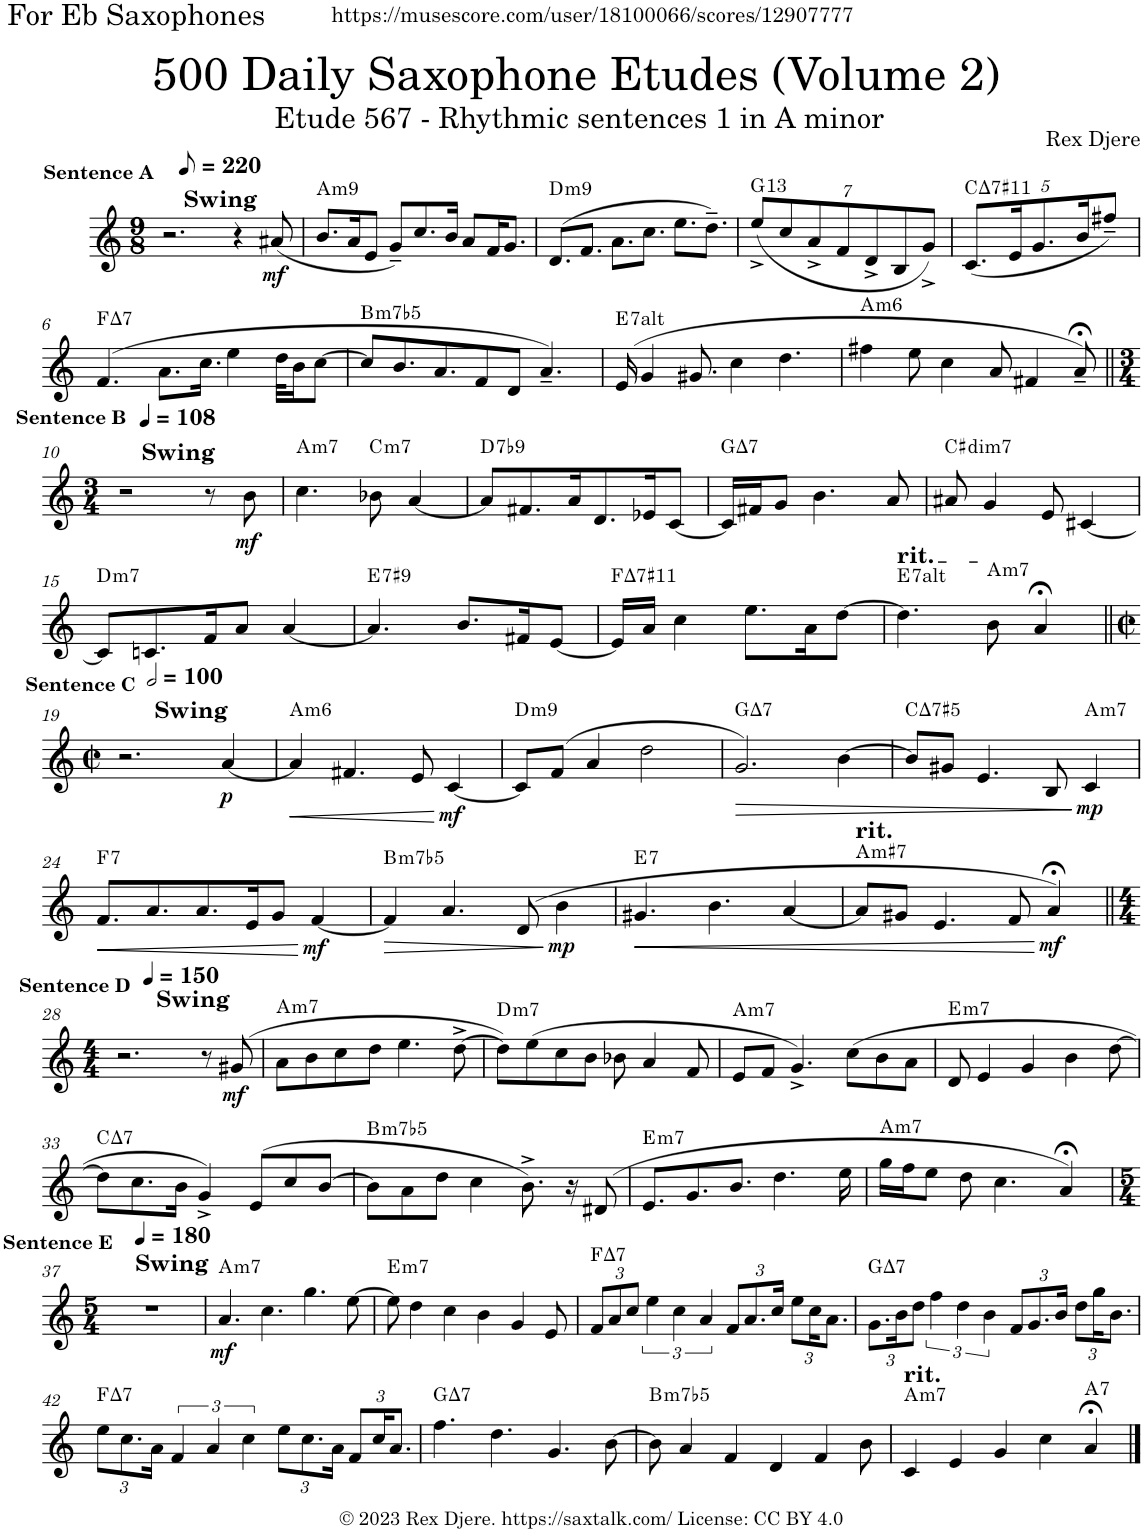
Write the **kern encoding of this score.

**kern	**dynam	**harte
*part1	*part1	*part1
*staff1	*staff1	*
*I"Alto Saxophone	*	*
*I'A. Sax.	*	*
*clefG2	*	*
*Trd5c9	*	*
*k[]	*	*
*M9/8	*	*
*MM110	*	*
=1	=1	=1
!LO:TX:a:B:t=Swing	!	!
!LO:TX:a:B:t=Sentence A	!	!
2.r	.	.
4r	.	.
!	!LO:DY:b	!
(8a#X/	mf	.
=2	=2	=2
!	!	!LO:H:kt=m9
8.b/L	.	A:min9
16a/K	.	.
8e/J	.	.
8g~/L)	.	.
8.cc/	.	.
16b/Jk	.	.
8a/L	.	.
16f/K	.	.
8.g/J	.	.
=3	=3	=3
!	!	!LO:H:kt=m9
(8.d/L	.	D:min9
8.f/J	.	.
8.a\L	.	.
8.cc\J	.	.
8.ee\L	.	.
8.dd~\J)	.	.
=4	=4	=4
*Xbrackettup	*	*
!	!	!LO:H:kt=13
(56%9ee^/L	.	G:9(11,13)
56%9cc/	.	.
56%9a^/	.	.
56%9f/	.	.
56%9d^/	.	.
56%9B/	.	.
56%9g^/J)	.	.
=5	=5	=5
!	!	!LO:H:kt=7
(40%9.c/L	.	C:maj7(#11)
80%9e/K	.	.
40%9.g/	.	.
80%9b/K	.	.
40%9ff#X~/J)	.	.
!!LO:LB:g=z
=6	=6	=6
!	!	!LO:H:kt=7
(4.f/	.	F:maj7
8.a\L	.	.
16.cc\Jk	.	.
4ee\	.	.
32dd\KLL	.	.
16b\J	.	.
[8cc\J	.	.
=7	=7	=7
!	!	!LO:H:kt=m7b5
8cc/L]	.	B:hdim7
8.b/	.	.
8.a/	.	.
8f/	.	.
8d/J	.	.
4.a~/)	.	.
=8	=8	=8
!	!	!LO:H:kt=7
(16e/	.	E:(3,b5,#5,b7,b9,#9)
4g/	.	.
8.g#X/	.	.
4cc\	.	.
4.dd\	.	.
=9	=9	=9
!	!	!LO:H:kt=m6
4ff#X\	.	A:min6
8ee\	.	.
4cc\	.	.
8a/	.	.
4f#X/	.	.
8a;<~/)	.	.
!!LO:LB:g=z
=10||	=10||	=10||
*M3/4	*	*
*MM108	*	*
!LO:TX:a:B:t=Sentence B	!	!
!LO:TX:a:B:t=Swing	!	!
2r	.	.
8r	.	.
!	!LO:DY:b	!
8b\	mf	.
=11	=11	=11
!	!	!LO:H:kt=m7
4.cc\	.	A:min7
!	!	!LO:H:kt=m7
8b-X\	.	C:min7
[4a/	.	.
=12	=12	=12
!	!	!LO:H:kt=7
8a/L]	.	D:7(b9)
8.f#X/	.	.
16a/K	.	.
8.d/	.	.
16e-X/K	.	.
[8c/J	.	.
=13	=13	=13
!	!	!LO:H:kt=7
16c/LL]	.	G:maj7
16f#X/J	.	.
8g/J	.	.
4.b\	.	.
8a/	.	.
=14	=14	=14
!	!	!LO:H:kt=dim7
8a#X/	.	C#:dim7
4g/	.	.
8e/	.	.
[4c#X/	.	.
!!LO:LB:g=z
=15	=15	=15
!	!	!LO:H:kt=m7
8c#/L]	.	D:min7
8.cn/	.	.
16f/K	.	.
8a/J	.	.
[4a/	.	.
=16	=16	=16
!	!	!LO:H:kt=7
4.a/]	.	E:7(#9)
8.b/L	.	.
16f#X/K	.	.
[8e/J	.	.
=17	=17	=17
!	!	!LO:H:kt=7
16e/LL]	.	F:maj7(#11)
16a/JJ	.	.
4cc\	.	.
8.ee\L	.	.
16a\K	.	.
[8dd\J	.	.
=18	=18	=18
!LO:TX:a:t=rit.	!	!LO:H:kt=7
4.dd\]	.	E:(3,b5,#5,b7,b9,#9)
!	!	!LO:H:kt=m7
8b\	.	A:min7
4a;</	.	.
!!LO:LB:g=z
=19||	=19||	=19||
*M2/2	*	*
*met(c|)	*	*
*MM200	*	*
!LO:TX:a:B:t=Sentence C	!	!
!LO:TX:a:B:t=Swing	!	!
2.r	.	.
!	!LO:DY:b	!
[4a/	p	.
=20	=20	=20
!	!LO:HP:b	!LO:H:kt=m6
4a/]	<	A:min6
4.f#X/	.	.
8e/	.	.
!	!LO:DY:n=1:b	!
[4c/	[ mf	.
=21	=21	=21
!	!	!LO:H:kt=m9
8c/L]	.	D:min9
(8f/J	.	.
4a/	.	.
2dd\	.	.
=22	=22	=22
!	!LO:HP:b	!LO:H:kt=7
2.g/)	>	G:maj7
[4b\	.	.
=23	=23	=23
!	!	!LO:H:kt=7
8b/L]	.	C:(3,#5,7)
8g#X/J	.	.
4.e/	.	.
8B/	.	.
!	!LO:DY:n=1:b	!LO:H:kt=m7
4c/	] mp	A:min7
!!LO:LB:g=z
=24	=24	=24
!	!LO:HP:b	!LO:H:kt=7
8.f/L	<	F:7
8.a/	.	.
8.a/	.	.
16e/K	.	.
8g/J	.	.
!	!LO:DY:n=1:b	!
[4f/	[ mf	.
=25	=25	=25
!	!LO:HP:b	!LO:H:kt=m7b5
4f/]	>	B:hdim7
4.a/	.	.
(8d/	.	.
!	!LO:DY:n=1:b	!
4b\	] mp	.
=26	=26	=26
!	!LO:HP:b	!LO:H:kt=7
4.g#X/	<	E:7
4.b\	.	.
[4a/	.	.
=27	=27	=27
!LO:TX:a:t=rit.	!	!LO:H:kt=m
8a/L]	.	A:min(#7)
8g#X/J	.	.
4.e/	.	.
8f/	.	.
!	!LO:DY:n=1:b	!
4a;</)	[ mf	.
!!LO:LB:g=z
=28||	=28||	=28||
*M4/4	*	*
*MM150	*	*
!LO:TX:a:B:t=Sentence D	!	!
!LO:TX:a:B:t=Swing	!	!
2.r	.	.
8r	.	.
!	!LO:DY:b	!
(8g#X/	mf	.
=29	=29	=29
!	!	!LO:H:kt=m7
8a\L	.	A:min7
8b\	.	.
8cc\	.	.
8dd\J	.	.
4.ee\	.	.
[8dd^\	.	.
=30	=30	=30
!	!	!LO:H:kt=m7
8dd\L])	.	D:min7
(8ee\	.	.
8cc\	.	.
8b\J	.	.
8b-X\	.	.
4a/	.	.
8f/	.	.
=31	=31	=31
!	!	!LO:H:kt=m7
8e/L	.	A:min7
8f/J	.	.
4.g^/)	.	.
(8cc\L	.	.
8b\	.	.
8a\J	.	.
=32	=32	=32
!	!	!LO:H:kt=m7
8d/	.	E:min7
4e/	.	.
4g/	.	.
4b\	.	.
[8dd\	.	.
!!LO:LB:g=z
=33	=33	=33
!	!	!LO:H:kt=7
8dd\L]	.	C:maj7
8.cc\	.	.
16b\Jk	.	.
4g^/)	.	.
(8e/L	.	.
8cc/	.	.
[8b/J	.	.
=34	=34	=34
!	!	!LO:H:kt=m7b5
8b\L]	.	B:hdim7
8a\	.	.
8dd\J	.	.
4cc\	.	.
8.b^\)	.	.
16r	.	.
(8d#X/	.	.
=35	=35	=35
!	!	!LO:H:kt=m7
8.e/L	.	E:min7
8.g/	.	.
8.b/J	.	.
4.dd\	.	.
16ee\	.	.
=36	=36	=36
!	!	!LO:H:kt=m7
16gg\LL	.	A:min7
16ff\J	.	.
8ee\J	.	.
8dd\	.	.
4.cc\	.	.
4a;</)	.	.
!!LO:LB:g=z
=37	=37	=37
*M5/4	*	*
*MM180	*	*
!LO:TX:a:B:t=Sentence E	!	!
!LO:TX:a:B:t=Swing	!	!
4%5r	.	.
=38	=38	=38
!	!LO:DY:b	!LO:H:kt=m7
4.a/	mf	A:min7
4.cc\	.	.
4.gg\	.	.
[8ee\	.	.
=39	=39	=39
!	!	!LO:H:kt=m7
8ee\]	.	E:min7
4dd\	.	.
4cc\	.	.
4b\	.	.
4g/	.	.
8e/	.	.
=40	=40	=40
!	!	!LO:H:kt=7
12f/L	.	F:maj7
12a/	.	.
12cc/J	.	.
*brackettup	*	*
6ee\	.	.
6cc\	.	.
6a/	.	.
*Xbrackettup	*	*
12f/L	.	.
12.a/	.	.
24cc/Jk	.	.
12ee\L	.	.
24cc\K	.	.
12.a\J	.	.
=41	=41	=41
!	!	!LO:H:kt=7
12.g\L	.	G:maj7
24b\K	.	.
12dd\J	.	.
*brackettup	*	*
6ff\	.	.
6dd\	.	.
6b\	.	.
*Xbrackettup	*	*
12f/L	.	.
12.g/	.	.
24b/Jk	.	.
12dd\L	.	.
24gg\K	.	.
12.b\J	.	.
!!LO:LB:g=z
=42	=42	=42
!	!	!LO:H:kt=7
12ee\L	.	F:maj7
12.cc\	.	.
24a\Jk	.	.
*brackettup	*	*
6f/	.	.
6a/	.	.
6cc\	.	.
*Xbrackettup	*	*
12ee\L	.	.
12.cc\	.	.
24a\Jk	.	.
12f/L	.	.
24cc/K	.	.
12.a/J	.	.
=43	=43	=43
!	!	!LO:H:kt=7
4.ff\	.	G:maj7
4.dd\	.	.
4.g/	.	.
[8b\	.	.
=44	=44	=44
!	!	!LO:H:kt=m7b5
8b\]	.	B:hdim7
4a/	.	.
4f/	.	.
4d/	.	.
4f/	.	.
8b\	.	.
=45	=45	=45
!LO:TX:a:t=rit.	!	!LO:H:kt=m7
4c/	.	A:min7
4e/	.	.
4g/	.	.
4cc\	.	.
!	!	!LO:H:kt=7
4a;</	.	A:7
==	==	==
*-	*-	*-
